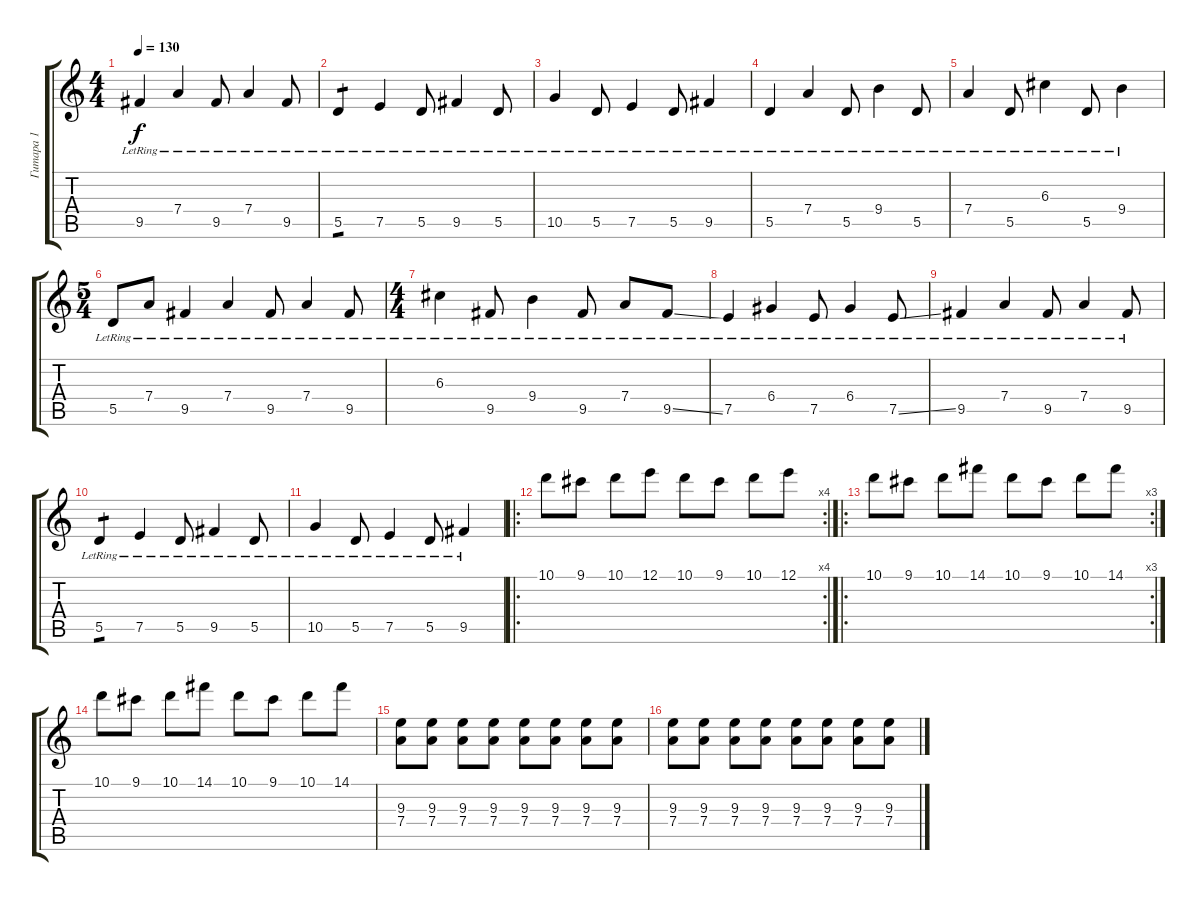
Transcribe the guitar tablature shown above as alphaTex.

\track ("Гитара 1" "Гитара 1") {instrument electricguitarjazz}
\staff {score tabs}
\tuning (E4 B3 G3 D3 A2 E2) {hide}
\ts (4 4)
\tempo 130
\clef g2
\ks c
9.5{lr}.4{dy f} 7.4{lr}.4 9.5{lr}.8 7.4{lr}.4 9.5{lr}.8 |
5.5{lr}.4{tp 1} 7.5{lr}.4 5.5{lr}.8 9.5{lr}.4 5.5{lr}.8 |
10.5{lr}.4 5.5{lr}.8 7.5{lr}.4 5.5{lr}.8 9.5{lr}.4 |
5.5{lr}.4 7.4{lr}.4 5.5{lr}.8 9.4{lr}.4 5.5{lr}.8 |
7.4{lr}.4 5.5{lr}.8 6.3{lr}.4 5.5{lr}.8 9.4{lr}.4 |
\ts (5 4)
5.5{lr}.8 7.4{lr}.8 9.5{lr}.4 7.4{lr}.4 9.5{lr}.8 7.4{lr}.4 9.5{lr}.8 |
\ts (4 4)
6.3{lr}.4 9.5{lr}.8 9.4{lr}.4 9.5{lr}.8 7.4{lr}.8 9.5{ss lr}.8 |
7.5{lr}.4 6.4{lr}.4 7.5{lr}.8 6.4{lr}.4 7.5{ss lr}.8 |
9.5{lr}.4 7.4{lr}.4 9.5{lr}.8 7.4{lr}.4 9.5{lr}.8 |
5.5{lr}.4{tp 1 volume 4} 7.5{lr}.4 5.5{lr}.8 9.5{lr}.4 5.5{lr}.8 |
10.5{lr}.4 5.5{lr}.8 7.5{lr}.4 5.5{lr}.8 9.5{lr}.4 |
\ro
\rc 4
10.1.8{volume 10} 9.1.8 10.1.8 12.1.8 10.1.8 9.1.8 10.1.8 12.1.8 |
\ro
\rc 3
10.1.8 9.1.8 10.1.8 14.1.8 10.1.8 9.1.8 10.1.8 14.1.8 |
10.1.8{volume 5} 9.1.8 10.1.8 14.1.8 10.1.8 9.1.8 10.1.8 14.1.8 |
(9.3 7.4).8{volume 16} (9.3 7.4).8 (9.3 7.4).8 (9.3 7.4).8 (9.3 7.4).8 (9.3 7.4).8 (9.3 7.4).8 (9.3 7.4).8 |
(9.3 7.4).8 (9.3 7.4).8 (9.3 7.4).8 (9.3 7.4).8 (9.3 7.4).8 (9.3 7.4).8 (9.3 7.4).8 (9.3 7.4).8
